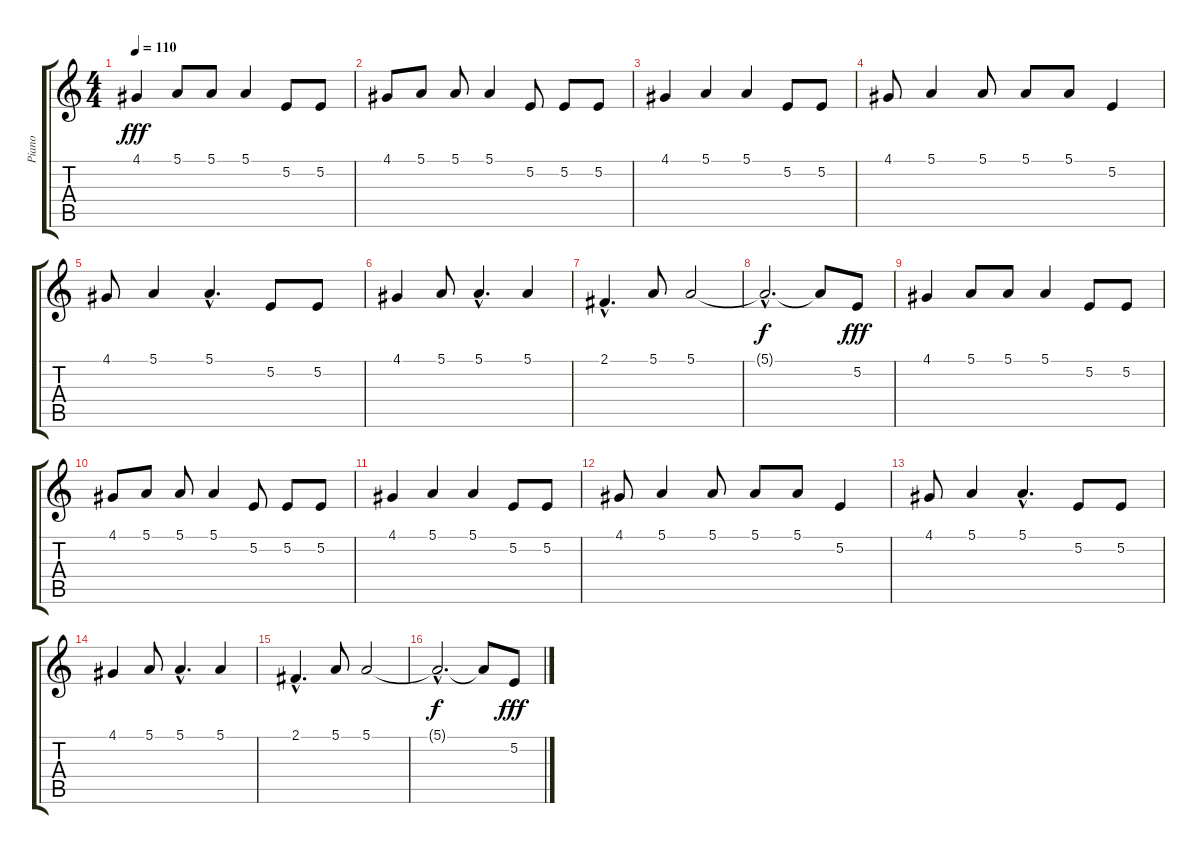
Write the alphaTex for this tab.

\track ("Piano" "Piano") {instrument pad6metallic}
\staff {score tabs}
\tuning (E4 B3 G3 D3 A2 E2) {hide}
\ts (4 4)
\tempo 110
\clef g2
\ks c
4.1.4{dy fff} 5.1.8 5.1.8 5.1.4 5.2.8 5.2.8 |
4.1.8 5.1.8 5.1.8 5.1.4 5.2.8 5.2.8 5.2.8 |
4.1.4 5.1.4 5.1.4 5.2.8 5.2.8 |
4.1.8 5.1.4 5.1.8 5.1.8 5.1.8 5.2.4 |
4.1.8 5.1.4 5.1{hac}.4{d} 5.2.8 5.2.8 |
4.1.4 5.1.8 5.1{hac}.4{d} 5.1.4 |
2.1{hac}.4{d} 5.1.8 5.1.2 |
5.1{hac t}.2{d dy f} 5.1{t}.8 5.2.8{dy fff} |
4.1.4 5.1.8 5.1.8 5.1.4 5.2.8 5.2.8 |
4.1.8 5.1.8 5.1.8 5.1.4 5.2.8 5.2.8 5.2.8 |
4.1.4 5.1.4 5.1.4 5.2.8 5.2.8 |
4.1.8 5.1.4 5.1.8 5.1.8 5.1.8 5.2.4 |
4.1.8 5.1.4 5.1{hac}.4{d} 5.2.8 5.2.8 |
4.1.4 5.1.8 5.1{hac}.4{d} 5.1.4 |
2.1{hac}.4{d} 5.1.8 5.1.2 |
5.1{hac t}.2{d dy f} 5.1{t}.8 5.2.8{dy fff}
